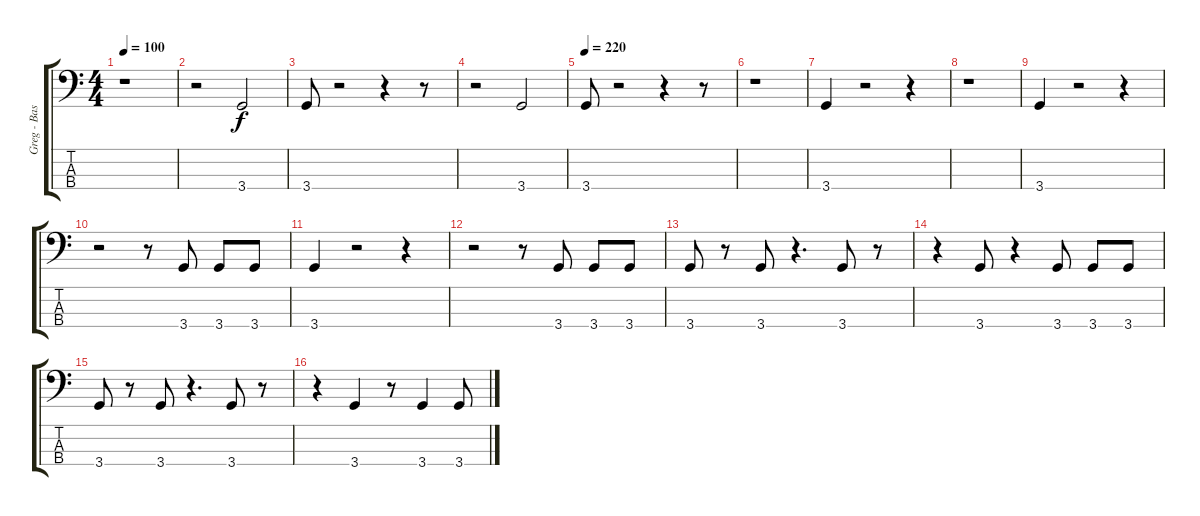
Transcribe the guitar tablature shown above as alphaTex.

\track ("Greg - Bass" "Greg - Bas") {instrument electricbasspick}
\staff {score tabs}
\tuning (G2 D2 A1 E1) {hide}
\ts (4 4)
\tempo 100
\tempo 140
\tempo 100
\clef f4
\ks c
r.1{dy f instrument electricbasspick} |
r.2 3.4.2 |
3.4.8 r.2 r.4 r.8 |
r.2 3.4.2 |
\tempo 220
3.4.8 r.2 r.4 r.8 |
r.1 |
3.4.4 r.2 r.4 |
r.1 |
3.4.4 r.2 r.4 |
r.2 r.8 3.4.8 3.4.8 3.4.8 |
3.4.4 r.2 r.4 |
r.2 r.8 3.4.8 3.4.8 3.4.8 |
3.4.8 r.8 3.4.8 r.4{d} 3.4.8 r.8 |
r.4 3.4.8 r.4 3.4.8 3.4.8 3.4.8 |
3.4.8 r.8 3.4.8 r.4{d} 3.4.8 r.8 |
r.4 3.4.4 r.8 3.4.4 3.4.8
